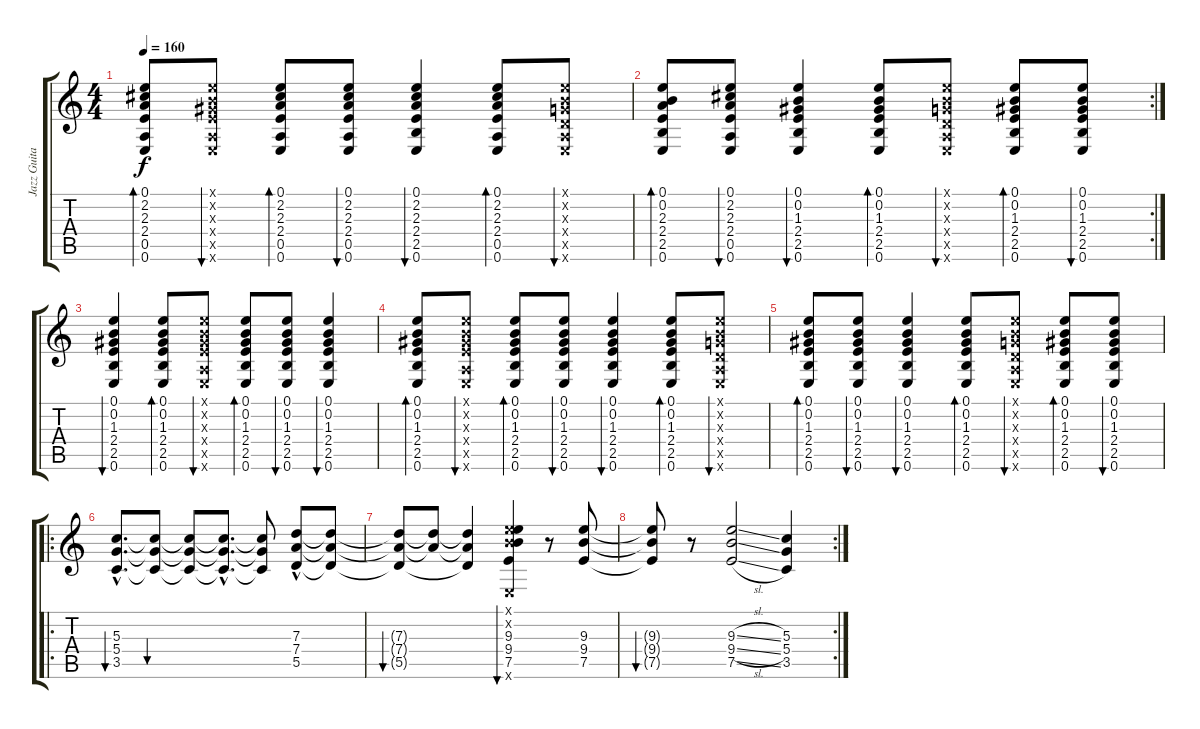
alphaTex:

\track ("Jazz Guitar" "Jazz Guita") {instrument electricguitarjazz}
\staff {score tabs}
\tuning (E4 B3 G3 D3 A2 E2) {hide}
\ts (4 4)
\tempo 160
\clef g2
\ks c
(0.1 2.2 2.3 2.4 0.5 0.6).8{bd 60 dy f} (0.1{x} 0.2{x} 1.3{x} 2.4{x} 0.5{x} 0.6{x}).8{bu 60} (0.1 2.2 2.3 2.4 0.5 0.6).8{bd 60} (0.1 2.2 2.3 2.4 0.5 0.6).8{bu 60} (0.1 2.2 2.3 2.4 2.5 0.6).4{bu 60} (0.1 2.2 2.3 2.4 0.5 0.6).8{bd 60} (0.1{x} 0.2{x} 0.3{x} 0.4{x} 0.5{x} 0.6{x}).8{bu 60} |
\rc 2
(0.1 0.2 2.3 2.4 2.5 0.6).8{bd 60} (0.1 2.2 2.3 2.4 0.5 0.6).8{bu 60} (0.1 0.2 1.3 2.4 2.5 0.6).4{bu 60} (0.1 0.2 1.3 2.4 2.5 0.6).8{bd 60} (0.1{x} 0.2{x} 0.3{x} 0.4{x} 0.5{x} 0.6{x}).8{bu 60} (0.1 0.2 1.3 2.4 2.5 0.6).8{bd 60} (0.1 0.2 1.3 2.4 2.5 0.6).8{bu 60} |
(0.1 0.2 1.3 2.4 2.5 0.6).4{bu 60} (0.1 0.2 1.3 2.4 2.5 0.6).8{bd 60} (0.1{x} 0.2{x} 1.3{x} 2.4{x} 0.5{x} 0.6{x}).8{bu 60} (0.1 0.2 1.3 2.4 2.5 0.6).8{bd 60} (0.1 0.2 1.3 2.4 2.5 0.6).8{bu 60} (0.1 0.2 1.3 2.4 2.5 0.6).4{bu 60} |
(0.1 0.2 1.3 2.4 2.5 0.6).8{bd 60} (0.1{x} 0.2{x} 1.3{x} 2.4{x} 0.5{x} 0.6{x}).8{bu 60} (0.1 0.2 1.3 2.4 2.5 0.6).8{bd 60} (0.1 0.2 1.3 2.4 2.5 0.6).8{bu 60} (0.1 0.2 1.3 2.4 2.5 0.6).4{bu 60} (0.1 0.2 1.3 2.4 2.5 0.6).8{bd 60} (0.1{x} 0.2{x} 0.3{x} 0.4{x} 0.5{x} 0.6{x}).8{bu 60} |
(0.1 0.2 1.3 2.4 2.5 0.6).8{bd 60} (0.1 0.2 1.3 2.4 2.5 0.6).8{bu 60} (0.1 0.2 1.3 2.4 2.5 0.6).4{bu 60} (0.1 0.2 1.3 2.4 2.5 0.6).8{bd 60} (0.1{x} 0.2{x} 0.3{x} 0.4{x} 0.5{x} 0.6{x}).8{bu 60} (0.1 0.2 1.3 2.4 2.5 0.6).8{bd 60} (0.1 0.2 1.3 2.4 2.5 0.6).8{bu 60} |
\ro
(5.3{hac} 5.4{hac} 3.5{hac}).8{d bu 60 instrument distortionguitar} (5.3{t} 5.4{t} 3.5{t}).8{bu 60} (5.3{t} 5.4{t} 3.5{t}).8 (5.3{hac t} 5.4{hac t} 3.5{hac t}).8{d} (5.3{t} 5.4{t} 3.5{t}).8 (7.3{hac} 7.4 5.5).8 (7.3{t} 7.4{t} 5.5{t}).8 |
(7.3{t} 7.4{t} 5.5{t}).8{bu 60} (7.3{t} 7.4{t}).8 (7.3{t} 7.4{t} 5.5{t}).4 (0.1{x} 0.2{x} 9.3 9.4 7.5 0.6{x}).4{bu 60} r.8 (9.3 9.4 7.5).8 |
\rc 2
(9.3{t} 9.4{t} 7.5{t}).8{bu 60} r.8 (9.3{sl} 9.4{sl} 7.5{sl}).2 (5.3 5.4 3.5).4
